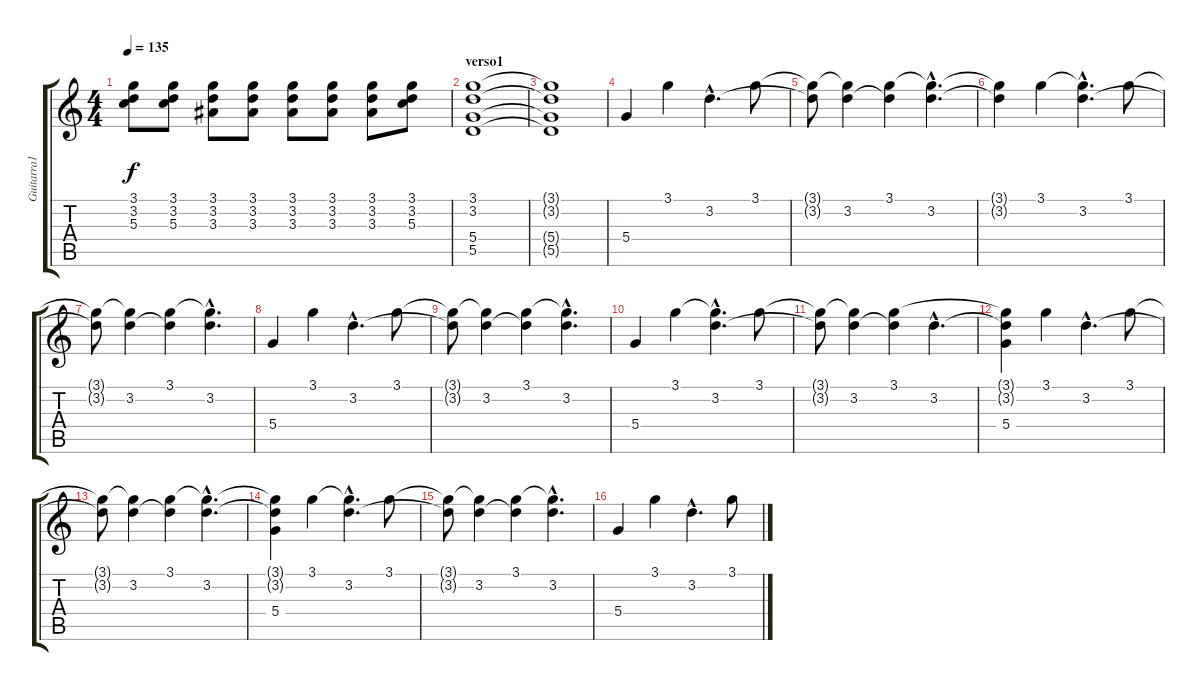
\track ("Guitarra1" "Guitarra1") {instrument overdrivenguitar}
\staff {score tabs}
\tuning (E4 B3 G3 D3 A2 E2) {hide}
\ts (4 4)
\tempo 135
\clef g2
\ks c
(3.1 3.2 5.3).8{dy f} (3.1 3.2 5.3).8 (3.1 3.2 3.3).8 (3.1 3.2 3.3).8 (3.1 3.2 3.3).8 (3.1 3.2 3.3).8 (3.1 3.2 3.3).8 (3.1 3.2 5.3).8 |
\section ("" "verso1")
(3.1 3.2 5.4 5.5).1 |
(3.1{t} 3.2{t} 5.4{t} 5.5{t}).1 |
5.4.4 3.1.4 3.2{hac}.4{d} 3.1.8 |
(3.1{t} 3.2{t}).8 (3.1{t} 3.2).4 (3.1 3.2{t}).4 (3.1{hac t} 3.2{hac}).4{d} |
(3.1{t} 3.2{t}).4 3.1.4 (3.1{hac t} 3.2{hac}).4{d} 3.1.8 |
(3.1{t} 3.2{t}).8 (3.1{t} 3.2).4 (3.1 3.2{t}).4 (3.1{hac t} 3.2{hac}).4{d} |
5.4.4 3.1.4 3.2{hac}.4{d} 3.1.8 |
(3.1{t} 3.2{t}).8 (3.1{t} 3.2).4 (3.1 3.2{t}).4 (3.1{hac t} 3.2{hac}).4{d} |
5.4.4 3.1.4 (3.1{hac t} 3.2{hac}).4{d} 3.1.8 |
(3.1{t} 3.2{t}).8 (3.1{t} 3.2).4 (3.1 3.2{t}).4 3.2{hac}.4{d} |
(3.1{t} 3.2{t} 5.4).4 3.1.4 3.2{hac}.4{d} 3.1.8 |
(3.1{t} 3.2{t}).8 (3.1{t} 3.2).4 (3.1 3.2{t}).4 (3.1{hac t} 3.2{hac}).4{d} |
(3.1{t} 3.2{t} 5.4).4 3.1.4 (3.1{hac t} 3.2{hac}).4{d} 3.1.8 |
(3.1{t} 3.2{t}).8 (3.1{t} 3.2).4 (3.1 3.2{t}).4 (3.1{hac t} 3.2{hac}).4{d} |
5.4.4 3.1.4 3.2{hac}.4{d} 3.1.8
